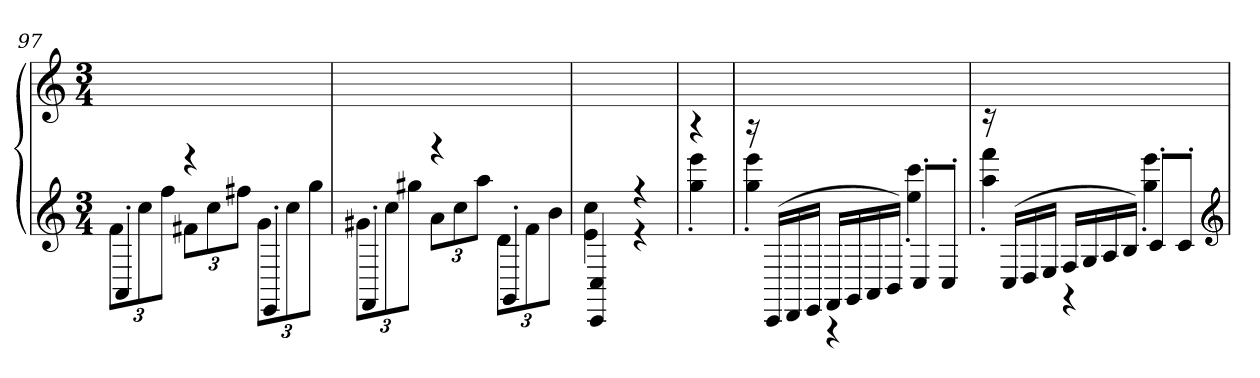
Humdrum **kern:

**kern	**kern
*part1	*part1
*staff2	*staff1
*clefG2	*clefG2
*k[]	*k[]
*M3/4	*M3/4
=97	=97
*^	*
4AA'	12fL	2.ryy
.	12cc	.
.	12ffJ	.
4r	12f#XL	.
.	12cc	.
.	12ff#XJ	.
4EE'	12gL	.
.	12cc	.
.	12ggJ	.
=98	=98	=98
4FF'	12g#XL	2.ryy
.	12cc	.
.	12gg#XJ	.
4r	12aL	.
.	12cc	.
.	12aaJ	.
4GG'	12dL	.
.	12f	.
.	12bJ	.
=99	=99	=99
4CC 4C	4e 4cc	2ryy
4r	4r	.
=	=	=
4r	4gg' 4eee'	4ryy
=101	=101	=101
16r	4gg' 4eee'	2.ryy
(16CCLL	.	.
16DD	.	.
16EEJJ	.	.
16FFLL	4r	.
16GG	.	.
16AA	.	.
16BBJJ)	.	.
8C'L	4ee' 4ccc'	.
8C'J	.	.
=102	=102	=102
16r	4aa' 4fff'	2.ryy
(16CLL	.	.
16D	.	.
16EJJ	.	.
16FLL	4r	.
16G	.	.
16A	.	.
16BJJ)	.	.
8c'L	4gg' 4eee'	.
8c'J	.	.
*v	*v	*
*clefG2	*
=	=
*-	*-
